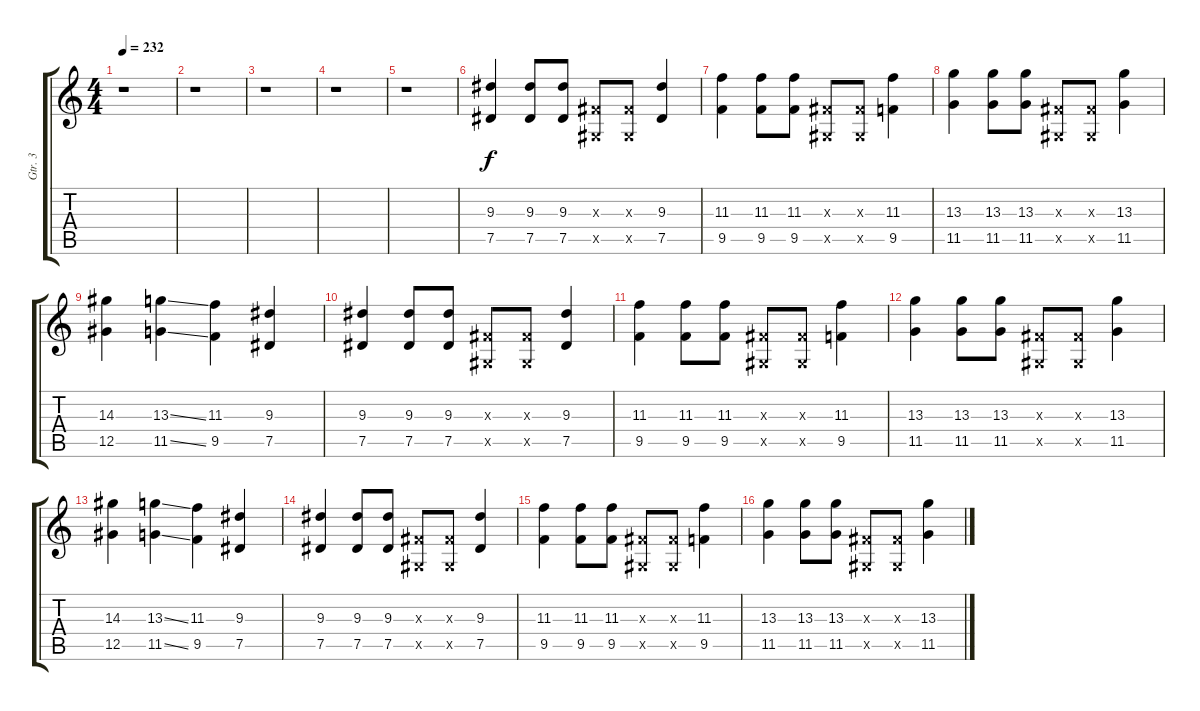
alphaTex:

\track ("Gtr. 3" "Gtr. 3") {instrument distortionguitar}
\staff {score tabs}
\tuning (Eb4 Bb3 Gb3 Db3 Ab2 Eb2) {hide}
\ts (4 4)
\tempo 232
\clef g2
\ks c
r.1{dy f} |
r.1 |
r.1 |
r.1 |
r.1 |
(9.3 7.5).4 (9.3 7.5).8 (9.3 7.5).8 (0.3{x} 0.5{x}).8 (0.3{x} 0.5{x}).8 (9.3 7.5).4 |
(11.3 9.5).4 (11.3 9.5).8 (11.3 9.5).8 (0.3{x} 0.5{x}).8 (0.3{x} 0.5{x}).8 (11.3 9.5).4 |
(13.3 11.5).4 (13.3 11.5).8 (13.3 11.5).8 (0.3{x} 0.5{x}).8 (0.3{x} 0.5{x}).8 (13.3 11.5).4 |
(14.3 12.5).4 (13.3{ss} 11.5{ss}).4 (11.3 9.5).4 (9.3 7.5).4 |
(9.3 7.5).4 (9.3 7.5).8 (9.3 7.5).8 (0.3{x} 0.5{x}).8 (0.3{x} 0.5{x}).8 (9.3 7.5).4 |
(11.3 9.5).4 (11.3 9.5).8 (11.3 9.5).8 (0.3{x} 0.5{x}).8 (0.3{x} 0.5{x}).8 (11.3 9.5).4 |
(13.3 11.5).4 (13.3 11.5).8 (13.3 11.5).8 (0.3{x} 0.5{x}).8 (0.3{x} 0.5{x}).8 (13.3 11.5).4 |
(14.3 12.5).4 (13.3{ss} 11.5{ss}).4 (11.3 9.5).4 (9.3 7.5).4 |
(9.3 7.5).4 (9.3 7.5).8 (9.3 7.5).8 (0.3{x} 0.5{x}).8 (0.3{x} 0.5{x}).8 (9.3 7.5).4 |
(11.3 9.5).4 (11.3 9.5).8 (11.3 9.5).8 (0.3{x} 0.5{x}).8 (0.3{x} 0.5{x}).8 (11.3 9.5).4 |
(13.3 11.5).4 (13.3 11.5).8 (13.3 11.5).8 (0.3{x} 0.5{x}).8 (0.3{x} 0.5{x}).8 (13.3 11.5).4
